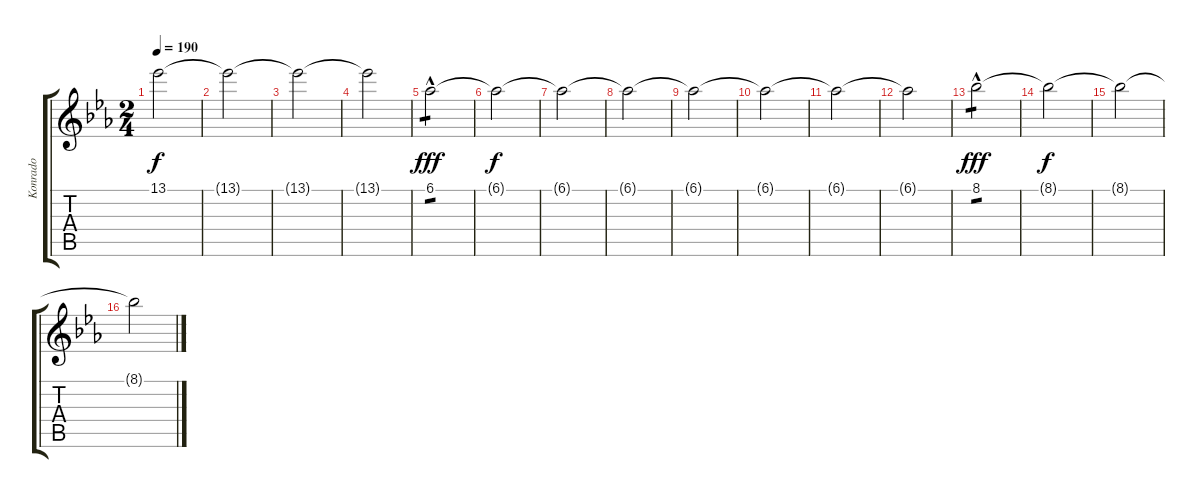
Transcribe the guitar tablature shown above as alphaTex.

\track ("Konrado" "Konrado") {instrument distortionguitar}
\staff {score tabs}
\tuning (D4 A3 F3 C3 G2 C2) {hide}
\ts (2 4)
\tempo 190
\clef g2
\ks eb
13.1{t}.2{dy f} |
13.1{t}.2 |
13.1{t}.2 |
13.1{t}.2 |
6.1{hac}.2{tp 1 dy fff} |
6.1{t}.2{dy f} |
6.1{t}.2 |
6.1{t}.2 |
6.1{t}.2 |
6.1{t}.2 |
6.1{t}.2 |
6.1{t}.2 |
8.1{hac}.2{tp 1 dy fff} |
8.1{t}.2{dy f} |
8.1{t}.2 |
8.1{t}.2
